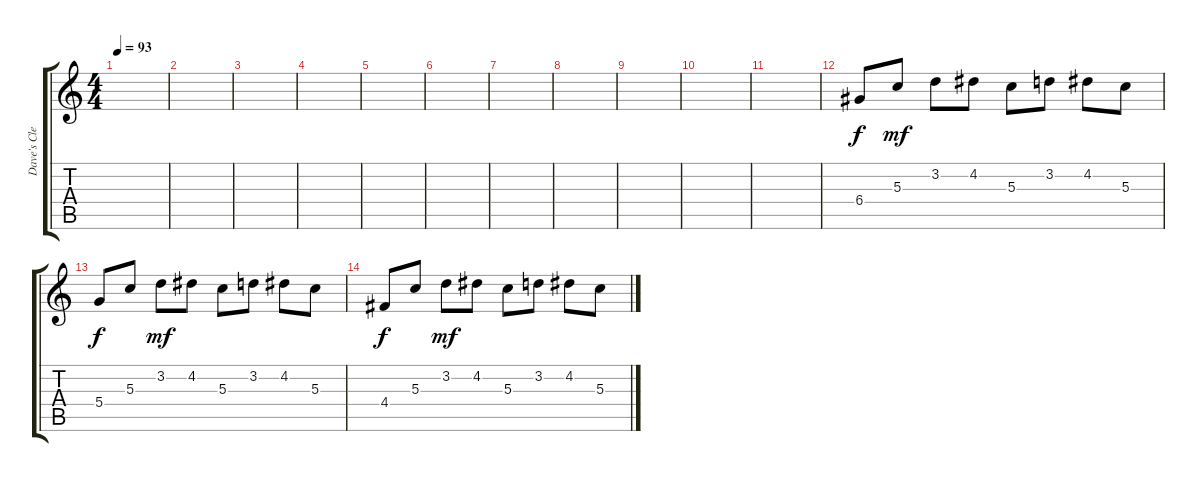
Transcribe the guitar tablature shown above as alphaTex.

\track ("Dave's Clean" "Dave's Cle") {instrument electricguitarclean}
\staff {score tabs}
\tuning (E4 B3 G3 D3 A2 E2) {hide}
\ts (4 4)
\tempo 93
\clef g2
\ks c
|
|
|
|
|
|
|
|
|
|
|
6.4.8 5.3.8{dy mf} 3.2.8 4.2.8 5.3.8 3.2.8 4.2.8 5.3.8 |
5.4.8{dy f} 5.3.8 3.2.8{dy mf} 4.2.8 5.3.8 3.2.8 4.2.8 5.3.8 |
4.4.8{dy f} 5.3.8 3.2.8{dy mf} 4.2.8 5.3.8 3.2.8 4.2.8 5.3.8
